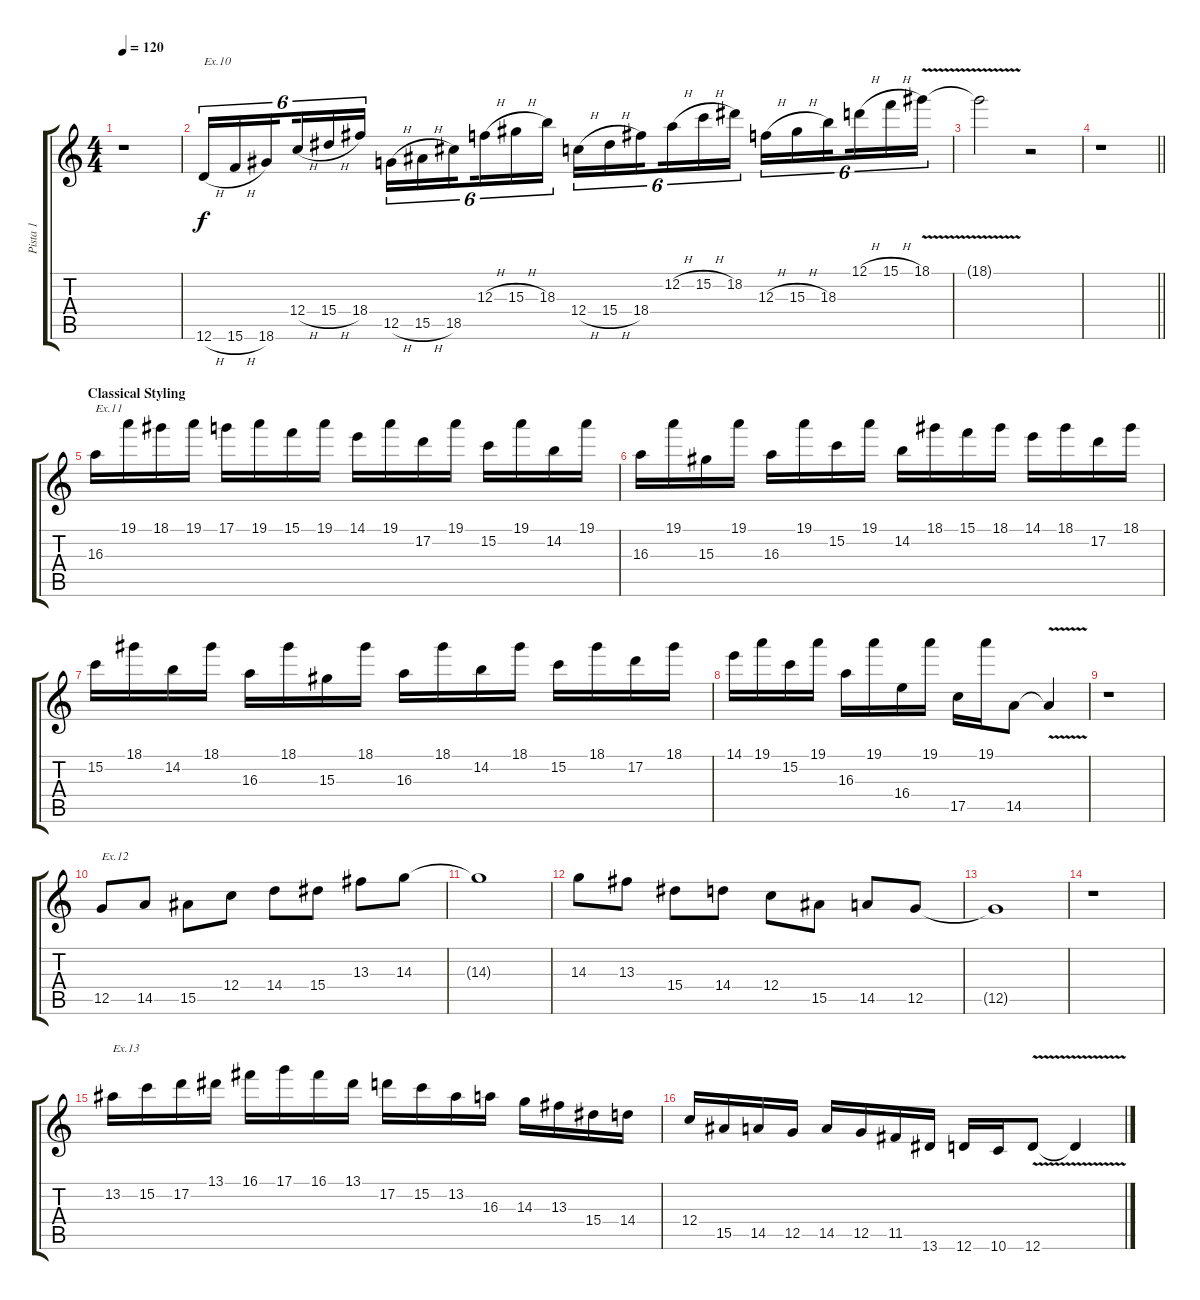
\track ("Pista 1" "Pista 1") {instrument distortionguitar}
\staff {score tabs}
\tuning (D4 A3 F3 C3 G2 D2) {hide}
\ts (4 4)
\tempo 120
\clef g2
\ks c
r.1{dy f} |
12.6{h}.16{tu (6 4) txt "Ex.10"} 15.6{h}.16{tu (6 4)} 18.6.16{tu (6 4) beam splitsecondary} 12.4{h}.16{tu (6 4)} 15.4{h}.16{tu (6 4)} 18.4.16{tu (6 4)} 12.5{h}.16{tu (6 4)} 15.5{h}.16{tu (6 4)} 18.5.16{tu (6 4) beam splitsecondary} 12.3{h}.16{tu (6 4)} 15.3{h}.16{tu (6 4)} 18.3.16{tu (6 4)} 12.4{h}.16{tu (6 4)} 15.4{h}.16{tu (6 4)} 18.4.16{tu (6 4) beam splitsecondary} 12.2{h}.16{tu (6 4)} 15.2{h}.16{tu (6 4)} 18.2.16{tu (6 4)} 12.3{h}.16{tu (6 4)} 15.3{h}.16{tu (6 4)} 18.3.16{tu (6 4) beam splitsecondary} 12.1{h}.16{tu (6 4)} 15.1{h}.16{tu (6 4)} 18.1{v}.16{tu (6 4)} |
18.1{t}.2 r.2 |
\barLineRight lightlight
r.1 |
\section ("" "Classical Styling")
16.3.16{txt "Ex.11"} 19.1.16 18.1.16 19.1.16 17.1.16 19.1.16 15.1.16 19.1.16 14.1.16 19.1.16 17.2.16 19.1.16 15.2.16 19.1.16 14.2.16 19.1.16 |
16.3.16 19.1.16 15.3.16 19.1.16 16.3.16 19.1.16 15.2.16 19.1.16 14.2.16 18.1.16 15.1.16 18.1.16 14.1.16 18.1.16 17.2.16 18.1.16 |
15.2.16 18.1.16 14.2.16 18.1.16 16.3.16 18.1.16 15.3.16 18.1.16 16.3.16 18.1.16 14.2.16 18.1.16 15.2.16 18.1.16 17.2.16 18.1.16 |
14.1.16 19.1.16 15.2.16 19.1.16 16.3.16 19.1.16 16.4.16 19.1.16 17.5.16 19.1.16 14.5.8 14.5{v t}.4 |
r.1 |
12.5.8{txt "Ex.12"} 14.5.8 15.5.8 12.4.8 14.4.8 15.4.8 13.3.8 14.3.8 |
14.3{t}.1 |
14.3.8 13.3.8 15.4.8 14.4.8 12.4.8 15.5.8 14.5.8 12.5.8 |
12.5{t}.1 |
r.1 |
13.2.16{txt "Ex.13"} 15.2.16 17.2.16 13.1.16 16.1.16 17.1.16 16.1.16 13.1.16 17.2.16 15.2.16 13.2.16 16.3.16 14.3.16 13.3.16 15.4.16 14.4.16 |
12.4.16 15.5.16 14.5.16 12.5.16 14.5.16 12.5.16 11.5.16 13.6.16 12.6.16 10.6.16 12.6{v}.8 12.6{t}.4
